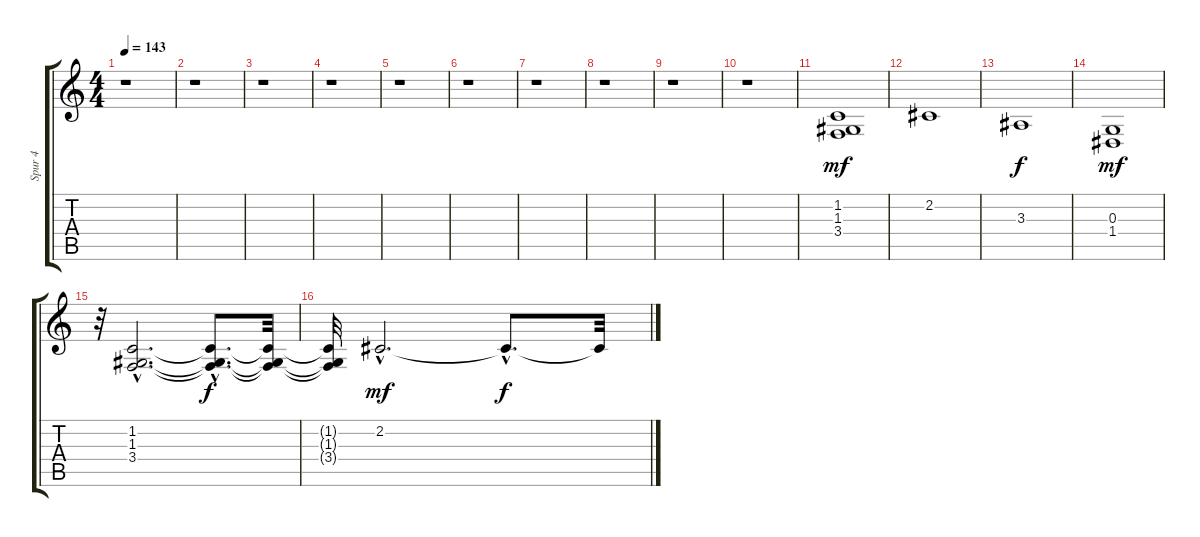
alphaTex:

\track ("Spur 4" "Spur 4") {instrument cello}
\staff {score tabs}
\tuning (E4 B3 G3 D3 A2 E2) {hide}
\ts (4 4)
\tempo 143
\clef g2
\ks c
r.1{dy mf instrument cello} |
r.1 |
r.1 |
r.1 |
r.1 |
r.1 |
r.1 |
r.1 |
r.1 |
r.1 |
(1.2 1.3 3.4).1 |
2.2.1 |
3.3.1{dy f} |
(0.3 1.4).1{dy mf} |
r.32 (1.2{hac} 1.3{hac} 3.4{hac}).2{d} (1.2{hac t} 1.3{hac t} 3.4{hac t}).8{d dy f} (1.2{t} 1.3{t} 3.4{t}).32 |
(1.2{t} 1.3{t} 3.4{t}).32 2.2{hac}.2{d dy mf} 2.2{hac t}.8{d dy f} 2.2{t}.32
